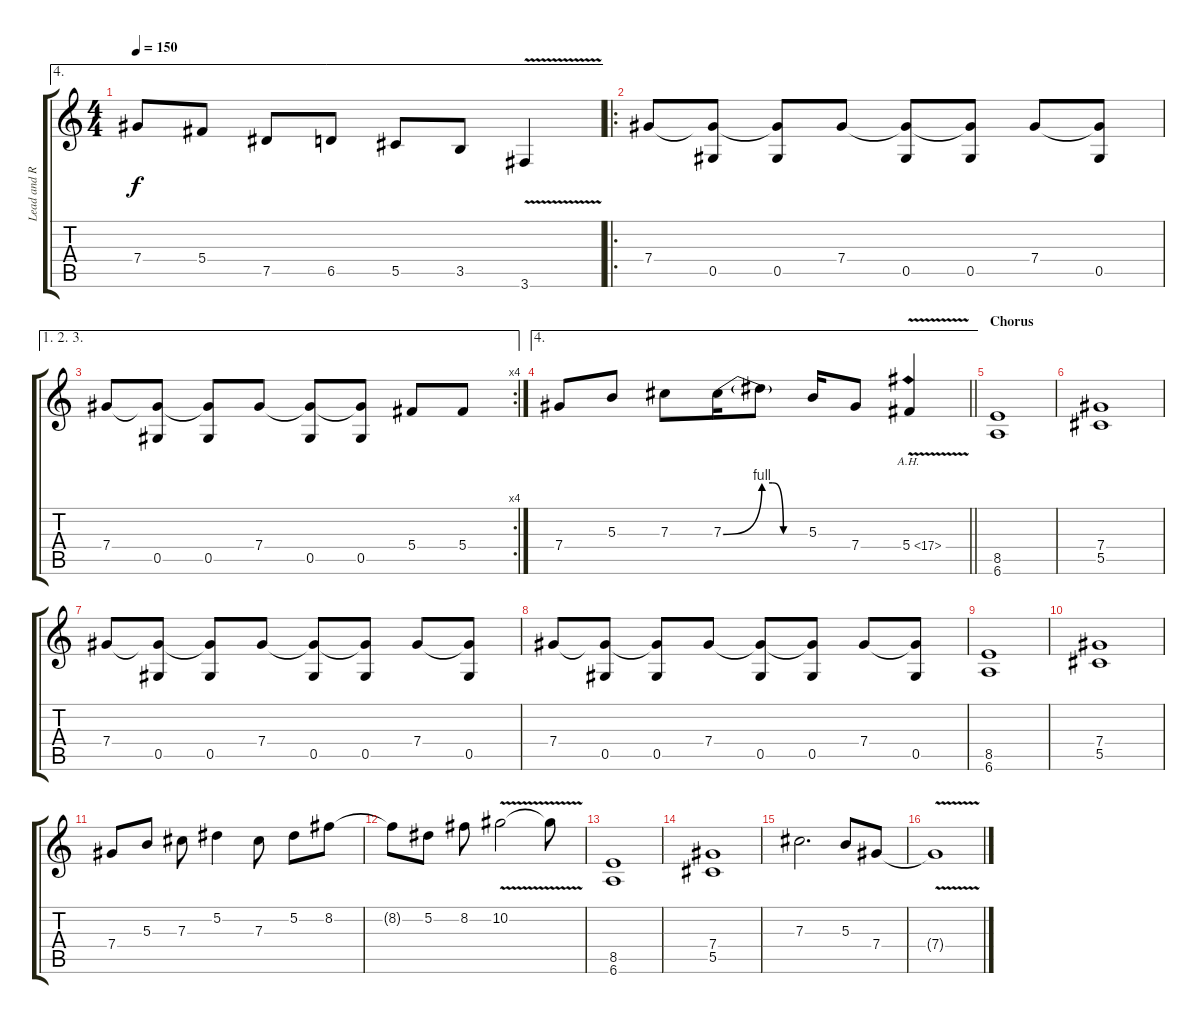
\track ("Lead and Rhythm 1" "Lead and R") {instrument distortionguitar}
\staff {score tabs}
\tuning (Eb4 Bb3 Gb3 Db3 Ab2 Eb2) {hide}
\ae 4
\ts (4 4)
\tempo 150
\clef g2
\ks c
7.4.8{dy f} 5.4.8 7.5.8 6.5.8 5.5.8 3.5.8 3.6{v}.4 |
\ro
7.4.8 (7.4{t} 0.5).8 (7.4{t} 0.5).8 7.4.8 (7.4{t} 0.5).8 (7.4{t} 0.5).8 7.4.8 (7.4{t} 0.5).8 |
\ae (1 2 3)
\rc 4
7.4.8 (7.4{t} 0.5).8 (7.4{t} 0.5).8 7.4.8 (7.4{t} 0.5).8 (7.4{t} 0.5).8 5.4.8 5.4.8 |
\ae 4
\barLineRight lightlight
7.4.8 5.3.8 7.3.8 7.3{be (bend 0 0 60 4)}.16 7.3{be (custom 0 4 15 4 30 0 60 0) t}.8 5.3.16 7.4.8 5.4{ah 12 v}.4 |
\section ("" "Chorus")
(8.5 6.6).1 |
(7.4 5.5).1 |
7.4.8 (7.4{t} 0.5).8 (7.4{t} 0.5).8 7.4.8 (7.4{t} 0.5).8 (7.4{t} 0.5).8 7.4.8 (7.4{t} 0.5).8 |
7.4.8 (7.4{t} 0.5).8 (7.4{t} 0.5).8 7.4.8 (7.4{t} 0.5).8 (7.4{t} 0.5).8 7.4.8 (7.4{t} 0.5).8 |
(8.5 6.6).1 |
(7.4 5.5).1 |
7.4.8 5.3.8 7.3.8 5.2.4 7.3.8 5.2.8 8.2.8 |
8.2{t}.8 5.2.8 8.2.8 10.2{v}.2 10.2{t}.8 |
(8.5 6.6).1 |
(7.4 5.5).1 |
7.3.2{d} 5.3.8 7.4.8 |
7.4{v t}.1
